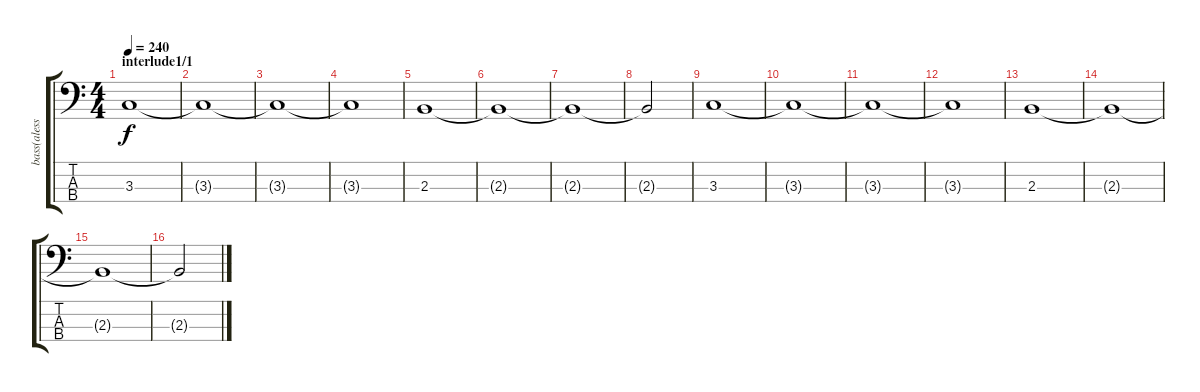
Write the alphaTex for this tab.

\track ("bass(alessandro lotta)" "bass(aless") {instrument electricbassfinger}
\staff {score tabs}
\tuning (G2 D2 A1 E1) {hide}
\ts (4 4)
\section ("" "interlude1/1")
\tempo 240
\clef f4
\ks c
3.3.1{dy f} |
3.3{t}.1 |
3.3{t}.1 |
3.3{t}.1 |
2.3.1 |
2.3{t}.1 |
2.3{t}.1 |
2.3{t}.2 |
3.3.1 |
3.3{t}.1 |
3.3{t}.1 |
3.3{t}.1 |
2.3.1 |
2.3{t}.1 |
2.3{t}.1 |
2.3{t}.2
